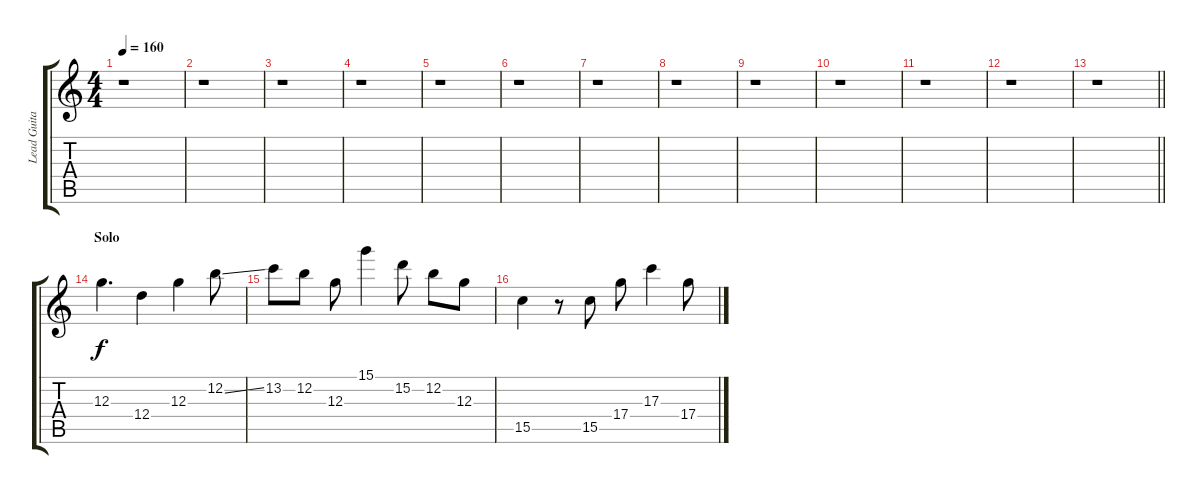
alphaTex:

\track ("Lead Guitar" "Lead Guita") {instrument distortionguitar}
\staff {score tabs}
\tuning (E4 B3 G3 D3 A2 E2) {hide}
\ts (4 4)
\tempo 160
\clef g2
\ks c
r.1{dy f} |
r.1 |
r.1 |
r.1 |
r.1 |
r.1 |
r.1 |
r.1 |
r.1 |
r.1 |
r.1 |
r.1 |
\barLineRight lightlight
r.1 |
\section ("" "Solo")
12.3.4{d} 12.4.4 12.3.4 12.2{ss}.8 |
13.2.8 12.2.8 12.3.8 15.1.4 15.2.8 12.2.8 12.3.8 |
15.5.4 r.8 15.5.8 17.4.8 17.3.4 17.4.8
